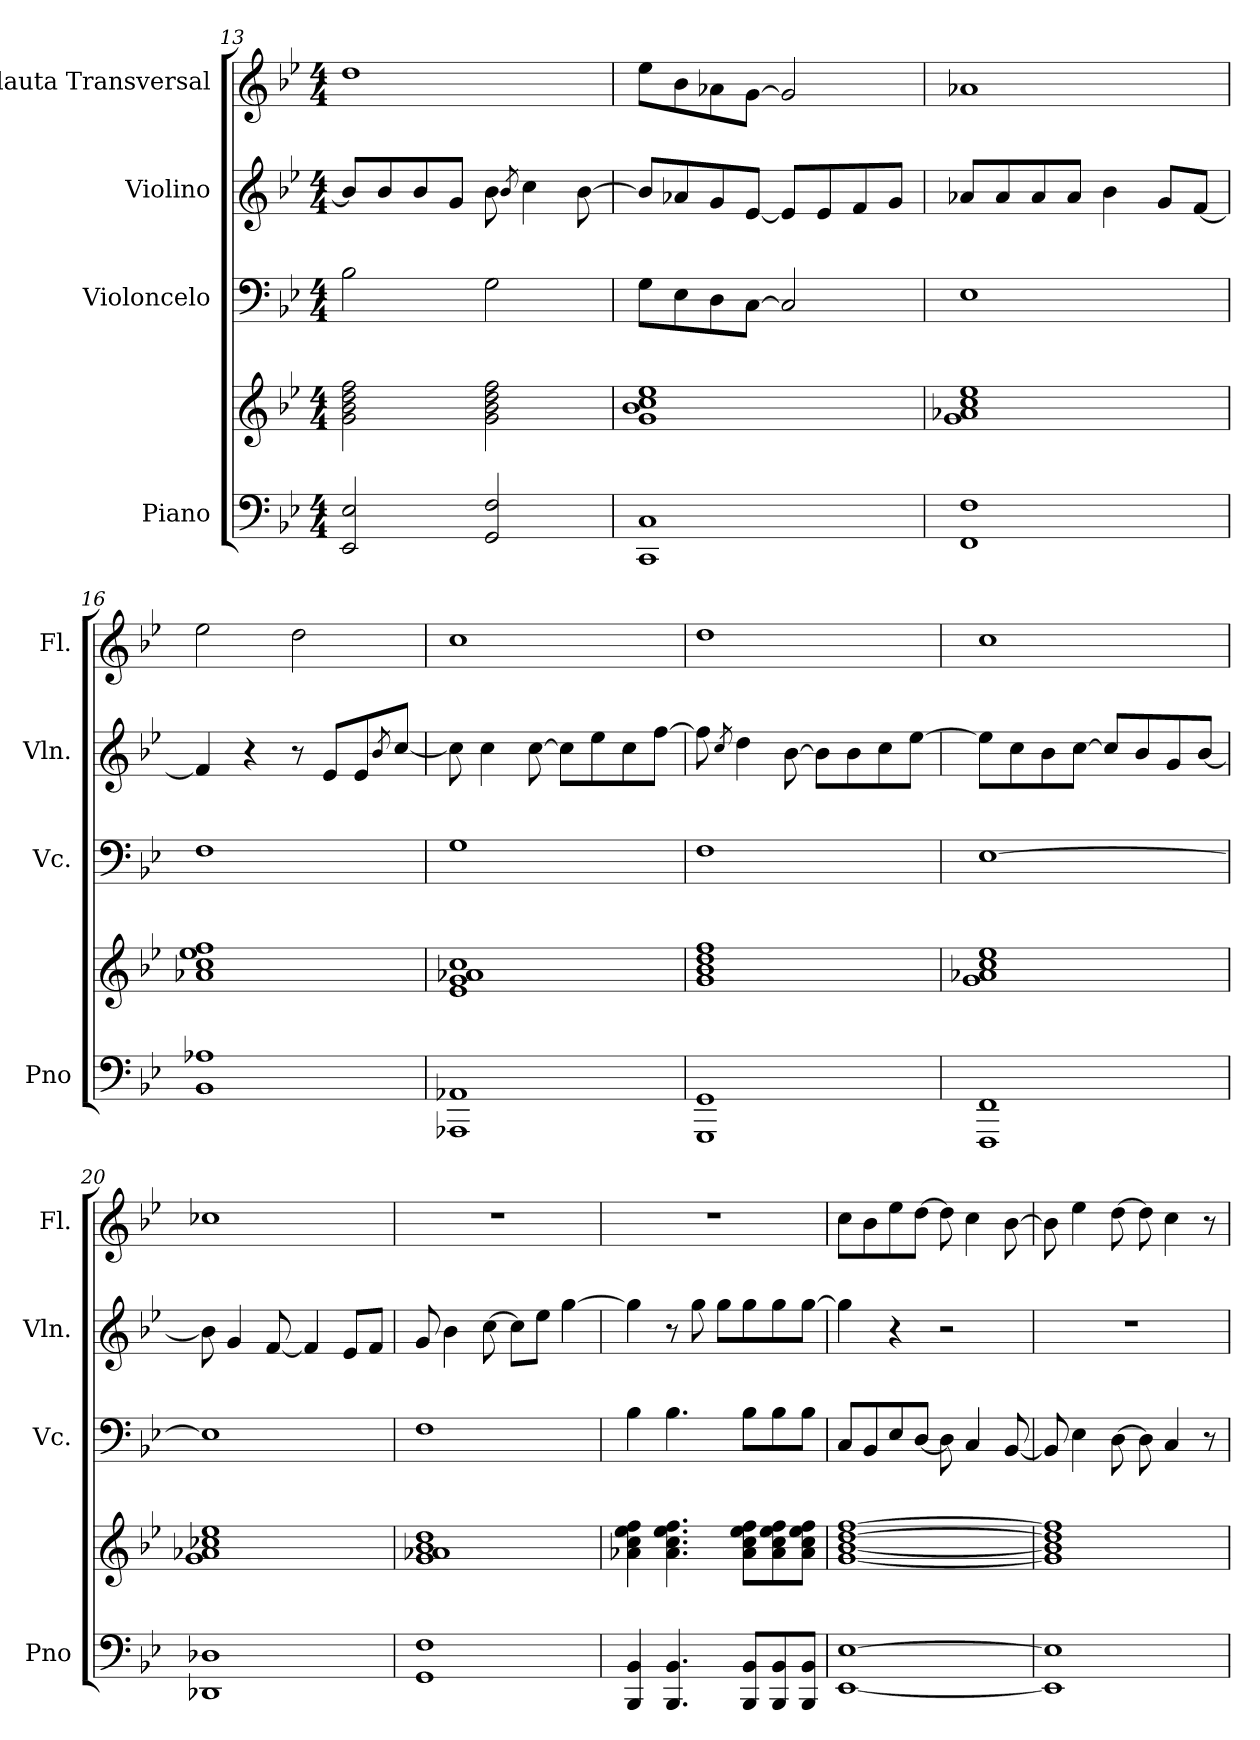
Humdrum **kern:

**kern	**kern	**kern	**kern	**kern
*part4	*part4	*part3	*part2	*part1
*staff5	*staff4	*staff3	*staff2	*staff1
*I"Piano	*	*I"Violoncelo	*I"Violino	*I"Flauta Transversal
*I'Pno	*	*I'Vc.	*I'Vln.	*I'Fl.
*clefF4	*clefG2	*clefF4	*clefG2	*clefG2
*k[b-e-]	*k[b-e-]	*k[b-e-]	*k[b-e-]	*k[b-e-]
*M4/4	*M4/4	*M4/4	*M4/4	*M4/4
=13	=13	=13	=13	=13
2EE-/ 2E-/	2g\ 2b-\ 2dd\ 2ff\	2B-\	8b-/L]	1dd
.	.	.	8b-/	.
.	.	.	8b-/	.
.	.	.	8g/J	.
2GG/ 2F/	2g\ 2b-\ 2dd\ 2ff\	2G\	8b-\	.
.	.	.	8qb-/	.
.	.	.	4cc\	.
.	.	.	[8b-\	.
=14	=14	=14	=14	=14
1CC 1C	1g 1b- 1cc 1ee-	8G\L	8b-/L]	8ee-\L
.	.	8E-\	8a-X/	8b-\
.	.	8D\	8g/	8a-X\
.	.	[8C\J	[8e-/J	[8g\J
.	.	2C/]	8e-/L]	2g/]
.	.	.	8e-/	.
.	.	.	8f/	.
.	.	.	8g/J	.
!!LO:LB:g=z
=15	=15	=15	=15	=15
1FF 1F	1g 1a-X 1cc 1ee-	1E-	8a-X/L	1a-X
.	.	.	8a-/	.
.	.	.	8a-/	.
.	.	.	8a-/J	.
.	.	.	4b-\	.
.	.	.	8g/L	.
.	.	.	[8f/J	.
=16	=16	=16	=16	=16
1BB- 1A-X	1a-X 1cc 1ee- 1ff	1F	4f/]	2ee-\
.	.	.	4r	.
.	.	.	8r	2dd\
.	.	.	8e-/L	.
.	.	.	8e-/	.
.	.	.	8qb-/	.
.	.	.	[8cc/J	.
=17	=17	=17	=17	=17
1AAA-X 1AA-X	1e- 1g 1a-X 1cc	1G	8cc\]	1cc
.	.	.	4cc\	.
.	.	.	[8cc\	.
.	.	.	8cc\L]	.
.	.	.	8ee-\	.
.	.	.	8cc\	.
.	.	.	[8ff\J	.
=18	=18	=18	=18	=18
1GGG 1GG	1g 1b- 1dd 1ff	1F	8ff\]	1dd
.	.	.	8qcc/	.
.	.	.	4dd\	.
.	.	.	[8b-\	.
.	.	.	8b-\L]	.
.	.	.	8b-\	.
.	.	.	8cc\	.
.	.	.	[8ee-\J	.
!!LO:PB:g=z
=19	=19	=19	=19	=19
1FFF 1FF	1g 1a-X 1cc 1ee-	[1E-	8ee-\L]	1cc
.	.	.	8cc\	.
.	.	.	8b-\	.
.	.	.	[8cc\J	.
.	.	.	8cc/L]	.
.	.	.	8b-/	.
.	.	.	8g/	.
.	.	.	[8b-/J	.
=20	=20	=20	=20	=20
1DD-X 1D-X	1g 1a-X 1cc-X 1ee-	1E-]	8b-\]	1cc-X
.	.	.	4g/	.
.	.	.	[8f/	.
.	.	.	4f/]	.
.	.	.	8e-/L	.
.	.	.	8f/J	.
=21	=21	=21	=21	=21
1GG 1F	1g 1a-X 1b- 1dd	1F	8g/	1r
.	.	.	4b-\	.
.	.	.	[8cc\	.
.	.	.	8cc\L]	.
.	.	.	8ee-\J	.
.	.	.	[4gg\	.
=22	=22	=22	=22	=22
4BBB-/ 4BB-/	4a-X\ 4cc\ 4ee-\ 4ff\	4B-\	4gg\]	1r
4.BBB-/ 4.BB-/	4.a-\ 4.cc\ 4.ee-\ 4.ff\	4.B-\	8r	.
.	.	.	8gg\	.
.	.	.	8gg\L	.
8BBB-/ 8BB-/L	8a-\ 8cc\ 8ee-\ 8ff\L	8B-\L	8gg\	.
8BBB-/ 8BB-/	8a-\ 8cc\ 8ee-\ 8ff\	8B-\	8gg\	.
8BBB-/ 8BB-/J	8a-\ 8cc\ 8ee-\ 8ff\J	8B-\J	[8gg\J	.
!!LO:LB:g=z
=23	=23	=23	=23	=23
[1EE- [1E-	[1g [1b- [1dd [1ff	8C/L	4gg\]	8cc\L
.	.	8BB-/	.	8b-\
.	.	8E-/	4r	8ee-\
.	.	[8D/J	.	[8dd\J
.	.	8D\]	2r	8dd\]
.	.	4C/	.	4cc\
.	.	[8BB-/	.	[8b-\
=24	=24	=24	=24	=24
1EE-] 1E-]	1g] 1b-] 1dd] 1ff]	8BB-/]	1r	8b-\]
.	.	4E-\	.	4ee-\
.	.	[8D\	.	[8dd\
.	.	8D\]	.	8dd\]
.	.	4C/	.	4cc\
.	.	8r	.	8r
=	=	=	=	=
*-	*-	*-	*-	*-
